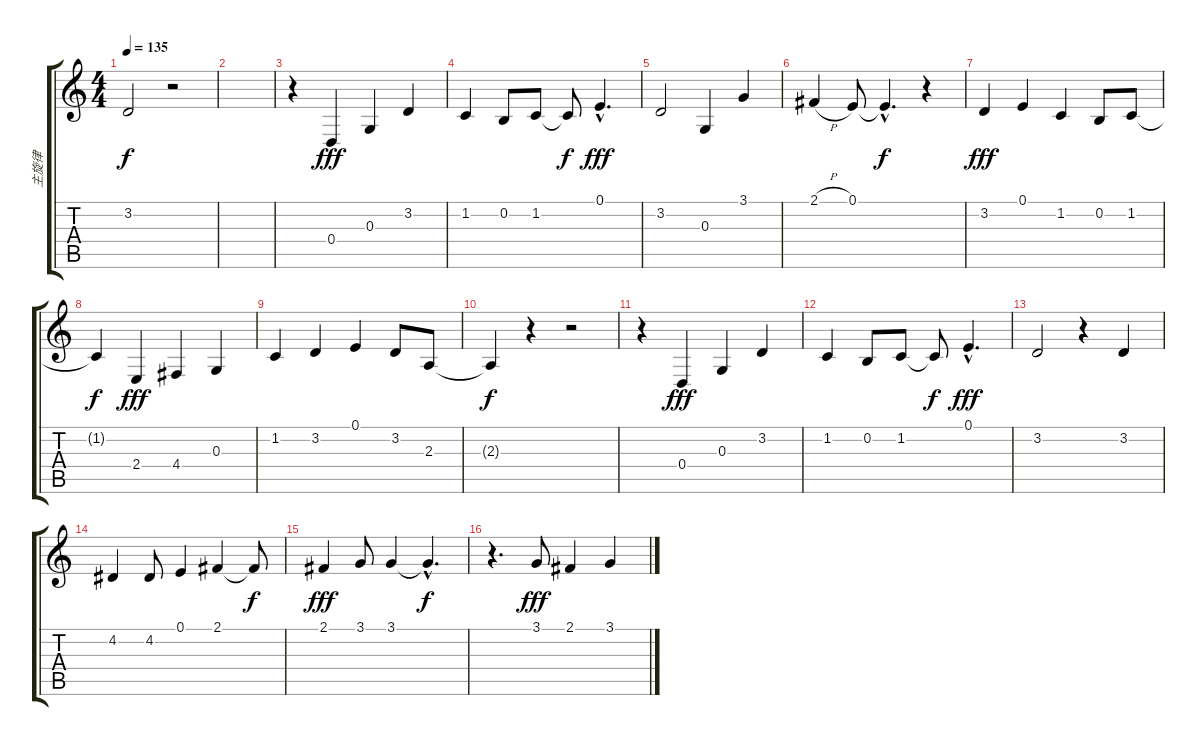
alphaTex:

\track ("主旋律" "主旋律") {instrument synthvoice}
\staff {score tabs}
\tuning (E4 B3 G3 D3 A2 E2) {hide}
\ts (4 4)
\tempo 135
\clef g2
\ks c
3.2{t}.2{dy f} r.2 |
|
r.4 0.4.4{dy fff} 0.3.4 3.2.4 |
1.2.4 0.2.8 1.2.8 1.2{t}.8{dy f} 0.1{hac}.4{d dy fff} |
3.2.2 0.3.4 3.1.4 |
2.1{h}.4 0.1.8 0.1{hac t}.4{d dy f} r.4 |
3.2.4{dy fff} 0.1.4 1.2.4 0.2.8 1.2.8 |
1.2{t}.4{dy f} 2.4.4{dy fff} 4.4.4 0.3.4 |
1.2.4 3.2.4 0.1.4 3.2.8 2.3.8 |
2.3{t}.4{dy f} r.4 r.2 |
r.4 0.4.4{dy fff} 0.3.4 3.2.4 |
1.2.4 0.2.8 1.2.8 1.2{t}.8{dy f} 0.1{hac}.4{d dy fff} |
3.2.2 r.4 3.2.4 |
4.2.4 4.2.8 0.1.4 2.1.4 2.1{t}.8{dy f} |
2.1.4{dy fff} 3.1.8 3.1.4 3.1{hac t}.4{d dy f} |
r.4{d} 3.1.8{dy fff} 2.1.4 3.1.4
